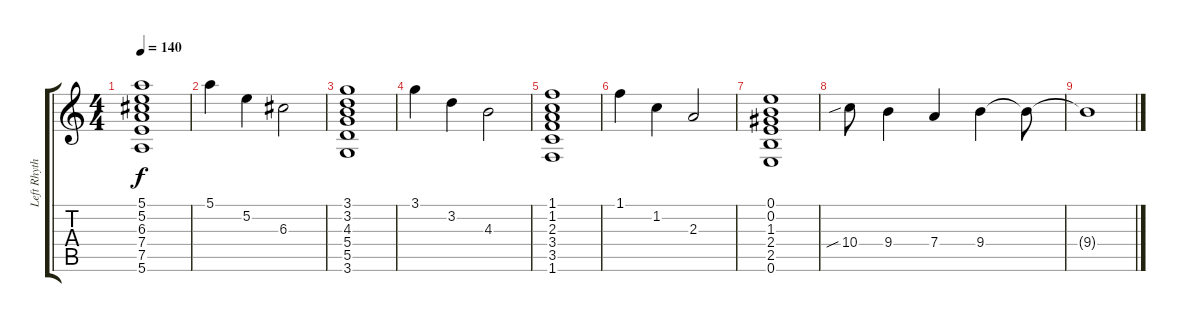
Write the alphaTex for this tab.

\track ("Left Rhythm Guitar" "Left Rhyth") {instrument distortionguitar}
\staff {score tabs}
\tuning (E4 B3 G3 D3 A2 E2) {hide}
\ts (4 4)
\tempo 140
\clef g2
\ks c
(5.1 5.2 6.3 7.4 7.5 5.6).1{dy f} |
5.1.4 5.2.4 6.3.2 |
(3.1 3.2 4.3 5.4 5.5 3.6).1 |
3.1.4 3.2.4 4.3.2 |
(1.1 1.2 2.3 3.4 3.5 1.6).1 |
1.1.4 1.2.4 2.3.2 |
(0.1 0.2 1.3 2.4 2.5 0.6).1 |
10.4{sib}.8 9.4.4 7.4.4 9.4.4 9.4{t}.8 |
9.4{t}.1
